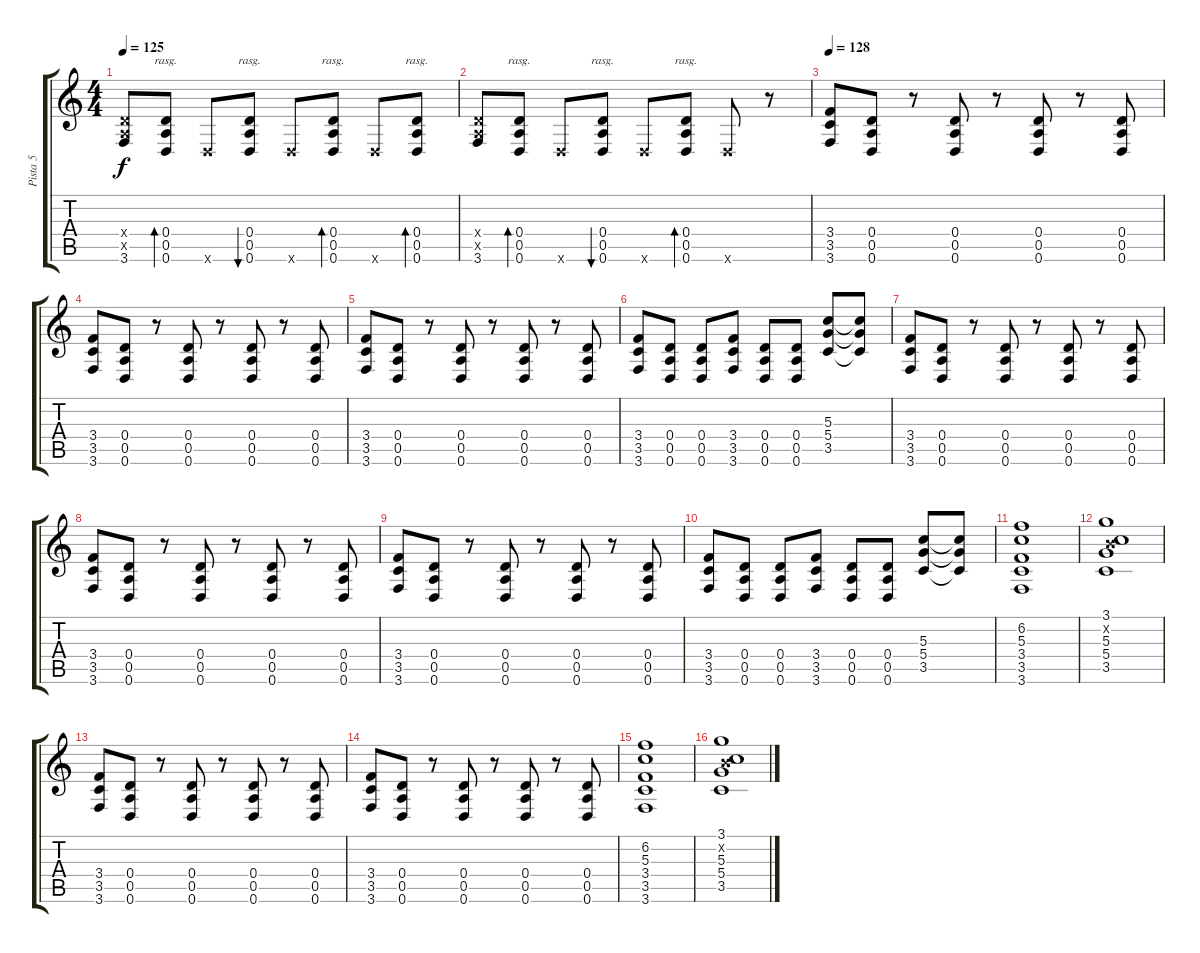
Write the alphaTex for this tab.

\track ("Pista 5" "Pista 5") {instrument distortionguitar}
\staff {score tabs}
\tuning (E4 B3 G3 D3 A2 D2) {hide}
\ts (4 4)
\tempo 125
\clef g2
\ks c
(0.4{x} 0.5{x} 3.6).8{dy f} (0.4 0.5 0.6).8{bd 120 rasg ii} 0.6{x}.8 (0.4 0.5 0.6).8{bu 120 rasg ii} 0.6{x}.8 (0.4 0.5 0.6).8{bd 120 rasg ii} 0.6{x}.8 (0.4 0.5 0.6).8{bd 120 rasg ii} |
(0.4{x} 0.5{x} 3.6).8 (0.4 0.5 0.6).8{bd 120 rasg ii} 0.6{x}.8 (0.4 0.5 0.6).8{bu 120 rasg ii} 0.6{x}.8 (0.4 0.5 0.6).8{bd 120 rasg ii} 0.6{x}.8 r.8 |
\tempo 122
\tempo 128
(3.4 3.5 3.6).8{volume 14 instrument distortionguitar} (0.4 0.5 0.6).8 r.8 (0.4 0.5 0.6).8 r.8 (0.4 0.5 0.6).8 r.8 (0.4 0.5 0.6).8 |
(3.4 3.5 3.6).8 (0.4 0.5 0.6).8 r.8 (0.4 0.5 0.6).8 r.8 (0.4 0.5 0.6).8 r.8 (0.4 0.5 0.6).8 |
(3.4 3.5 3.6).8 (0.4 0.5 0.6).8 r.8 (0.4 0.5 0.6).8 r.8 (0.4 0.5 0.6).8 r.8 (0.4 0.5 0.6).8 |
(3.4 3.5 3.6).8 (0.4 0.5 0.6).8 (0.4 0.5 0.6).8 (3.4 3.5 3.6).8 (0.4 0.5 0.6).8 (0.4 0.5 0.6).8 (5.3 5.4 3.5).8 (5.3{t} 5.4{t} 3.5{t}).8 |
(3.4 3.5 3.6).8 (0.4 0.5 0.6).8 r.8 (0.4 0.5 0.6).8 r.8 (0.4 0.5 0.6).8 r.8 (0.4 0.5 0.6).8 |
(3.4 3.5 3.6).8 (0.4 0.5 0.6).8 r.8 (0.4 0.5 0.6).8 r.8 (0.4 0.5 0.6).8 r.8 (0.4 0.5 0.6).8 |
(3.4 3.5 3.6).8 (0.4 0.5 0.6).8 r.8 (0.4 0.5 0.6).8 r.8 (0.4 0.5 0.6).8 r.8 (0.4 0.5 0.6).8 |
(3.4 3.5 3.6).8 (0.4 0.5 0.6).8 (0.4 0.5 0.6).8 (3.4 3.5 3.6).8 (0.4 0.5 0.6).8 (0.4 0.5 0.6).8 (5.3 5.4 3.5).8 (5.3{t} 5.4{t} 3.5{t}).8 |
(6.2 5.3 3.4 3.5 3.6).1 |
(3.1 0.2{x} 5.3 5.4 3.5).1 |
(3.4 3.5 3.6).8 (0.4 0.5 0.6).8 r.8 (0.4 0.5 0.6).8 r.8 (0.4 0.5 0.6).8 r.8 (0.4 0.5 0.6).8 |
(3.4 3.5 3.6).8 (0.4 0.5 0.6).8 r.8 (0.4 0.5 0.6).8 r.8 (0.4 0.5 0.6).8 r.8 (0.4 0.5 0.6).8 |
(6.2 5.3 3.4 3.5 3.6).1 |
(3.1 0.2{x} 5.3 5.4 3.5).1
